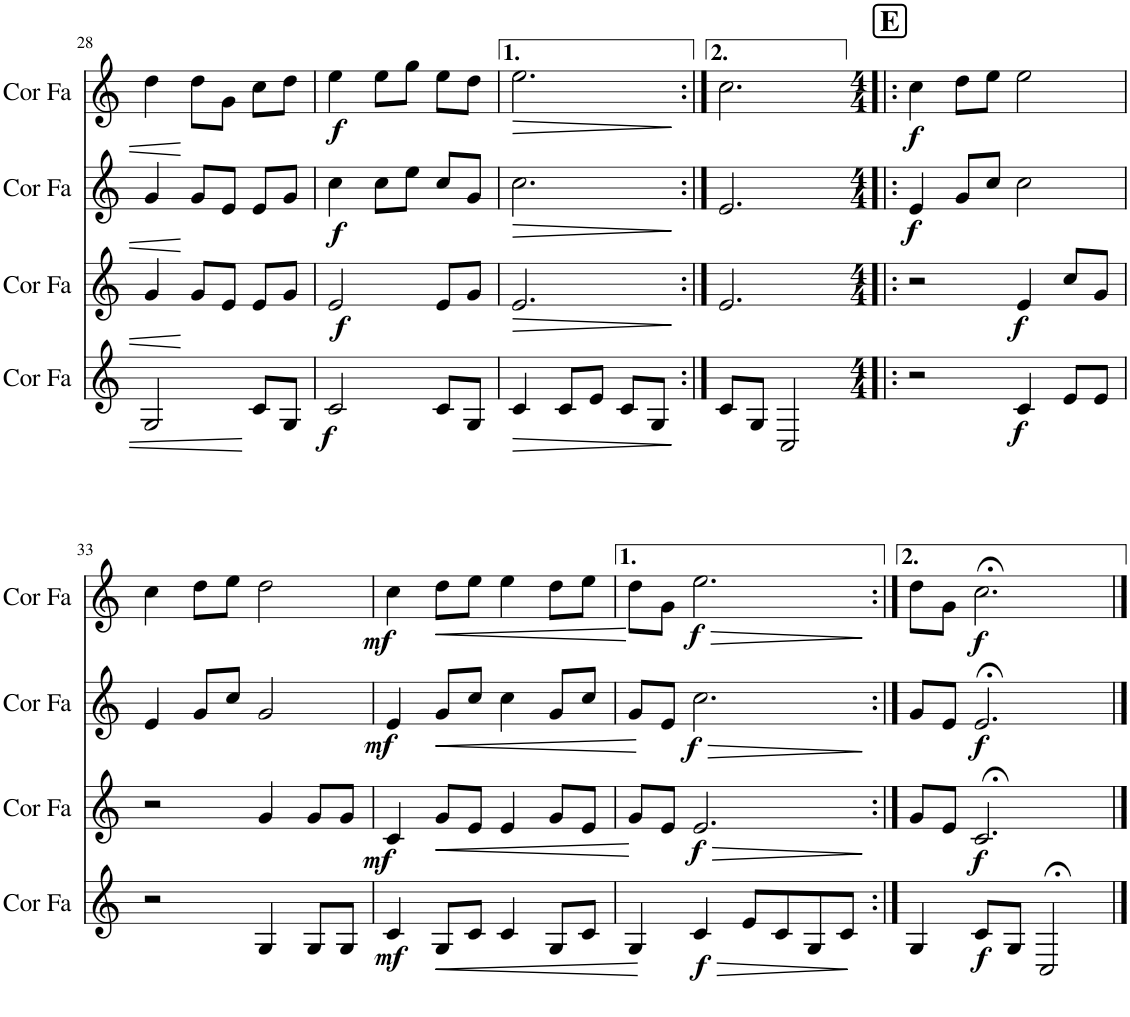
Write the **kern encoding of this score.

**kern	**dynam	**kern	**dynam	**kern	**dynam	**kern	**dynam
*part4	*part4	*part3	*part3	*part2	*part2	*part1	*part1
*staff4	*staff4	*staff3	*staff3	*staff2	*staff2	*staff1	*staff1
*I"Cor en Fa	*	*I"Cor en Fa	*	*I"Cor en Fa	*	*I"Cor en Fa	*
*I'Cor Fa	*	*I'Cor Fa	*	*I'Cor Fa	*	*I'Cor Fa	*
!!LO:PB:g=z
*clefG2	*	*clefG2	*	*clefG2	*	*clefG2	*
*Trd4c7	*	*Trd4c7	*	*Trd4c7	*	*Trd4c7	*
*k[]	*	*k[]	*	*k[]	*	*k[]	*
*M3/4	*	*M3/4	*	*M3/4	*	*M3/4	*
=28	=28	=28	=28	=28	=28	=28	=28
2G/	.	4g/	.	4g/	.	4dd\	.
.	.	8g/L	.	8g/L	.	8dd\L	.
.	.	8e/J	.	8e/J	.	8g\J	.
8c/L	.	8e/L	.	8e/L	.	8cc\L	.
8G/J	.	8g/J	.	8g/J	.	8dd\J	.
=29	=29	=29	=29	=29	=29	=29	=29
!	!LO:DY:b	!	!LO:DY:b	!	!LO:DY:b	!	!LO:DY:b
2c/	f	2e/	f	4cc\	f	4ee\	f
.	.	.	.	8cc\L	.	8ee\L	.
.	.	.	.	8ee\J	.	8gg\J	.
8c/L	.	8e/L	.	8cc/L	.	8ee\L	.
8G/J	.	8g/J	.	8g/J	.	8dd\J	.
=30	=30	=30	=30	=30	=30	=30	=30
!	!LO:HP:b	!	!LO:HP:b	!	!LO:HP:b	!	!LO:HP:b
4c/	>	2.e/	>	2.cc\	>	2.ee\	>
8c/L	.	.	.	.	.	.	.
8e/J	.	.	.	.	.	.	.
8c/L	.	.	.	.	.	.	.
8G/J	.	.	.	.	.	.	.
.	]	.	]	.	]	.	]
=31:|!	=31:|!	=31:|!	=31:|!	=31:|!	=31:|!	=31:|!	=31:|!
8c/L	.	2.e/	.	2.e/	.	2.cc\	.
8G/J	.	.	.	.	.	.	.
2C/	.	.	.	.	.	.	.
!!LO:REH:place=s1:a:B:cj:fs=14:t=E
=32!|:	=32!|:	=32!|:	=32!|:	=32!|:	=32!|:	=32!|:	=32!|:
*M4/4	*	*M4/4	*	*M4/4	*	*M4/4	*
!	!	!	!	!	!LO:DY:b	!	!LO:DY:b
2r	.	2r	.	4e/	f	4cc\	f
.	.	.	.	8g/L	.	8dd\L	.
.	.	.	.	8cc/J	.	8ee\J	.
!	!LO:DY:b	!	!LO:DY:b	!	!	!	!
4c/	f	4e/	f	2cc\	.	2ee\	.
8e/L	.	8cc/L	.	.	.	.	.
8e/J	.	8g/J	.	.	.	.	.
!!LO:LB:g=z
=33	=33	=33	=33	=33	=33	=33	=33
2r	.	2r	.	4e/	.	4cc\	.
.	.	.	.	8g/L	.	8dd\L	.
.	.	.	.	8cc/J	.	8ee\J	.
4G/	.	4g/	.	2g/	.	2dd\	.
8G/L	.	8g/L	.	.	.	.	.
8G/J	.	8g/J	.	.	.	.	.
=34	=34	=34	=34	=34	=34	=34	=34
!	!LO:DY:b	!	!LO:DY:b	!	!LO:DY:b	!	!LO:DY:b
4c/	mf	4c/	mf	4e/	mf	4cc\	mf
!	!LO:HP:b	!	!LO:HP:b	!	!LO:HP:b	!	!LO:HP:b
8G/L	<	8g/L	<	8g/L	<	8dd\L	<
8c/J	.	8e/J	.	8cc/J	.	8ee\J	.
4c/	.	4e/	.	4cc\	.	4ee\	.
8G/L	.	8g/L	.	8g/L	.	8dd\L	.
8c/J	.	8e/J	.	8cc/J	.	8ee\J	.
.	[	.	[	.	[	.	[
=35	=35	=35	=35	=35	=35	=35	=35
4G/	.	8g/L	.	8g/L	.	8dd\L	.
.	.	8e/J	.	8e/J	.	8g\J	.
!	!LO:HP:b	!	!LO:HP:b	!	!LO:HP:b	!	!LO:HP:b
!	!LO:DY:n=1:b	!	!LO:DY:n=1:b	!	!LO:DY:n=1:b	!	!LO:DY:n=1:b
4c/	> f	2.e/	> f	2.cc\	> f	2.ee\	> f
8e/L	.	.	.	.	.	.	.
8c/	.	.	.	.	.	.	.
8G/	.	.	.	.	.	.	.
8c/J	.	.	.	.	.	.	.
.	]	.	]	.	]	.	]
=36:|!	=36:|!	=36:|!	=36:|!	=36:|!	=36:|!	=36:|!	=36:|!
4G/	.	8g/L	.	8g/L	.	8dd\L	.
.	.	8e/J	.	8e/J	.	8g\J	.
!	!LO:DY:b	!	!LO:DY:b	!	!LO:DY:b	!	!LO:DY:b
8c/L	f	2.c;</	f	2.e;</	f	2.cc;<\	f
8G/J	.	.	.	.	.	.	.
2C;</	.	.	.	.	.	.	.
==	==	==	==	==	==	==	==
*-	*-	*-	*-	*-	*-	*-	*-
